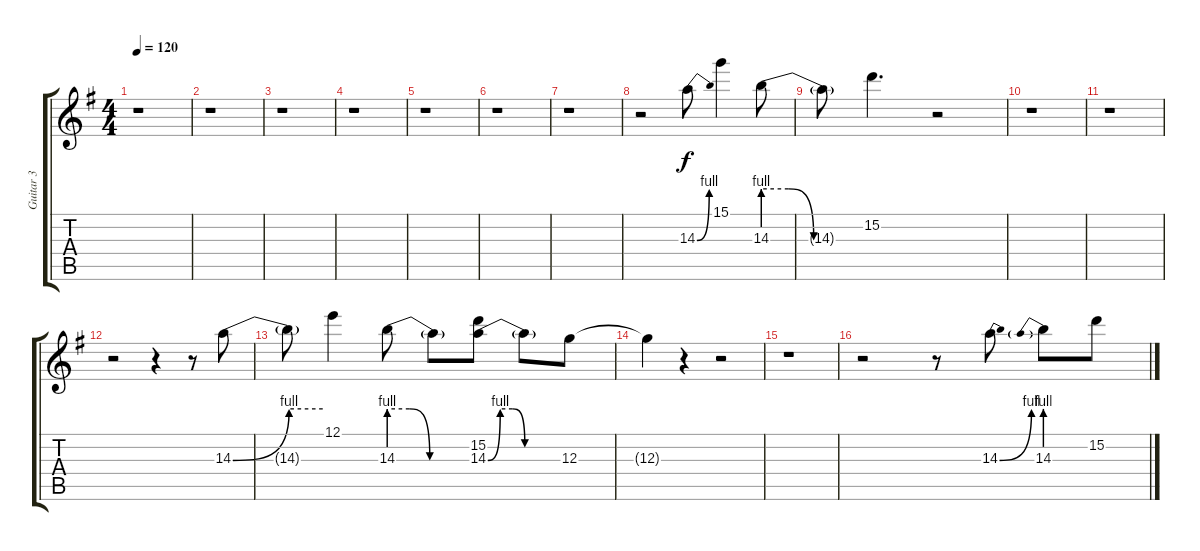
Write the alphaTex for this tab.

\track ("Guitar 3" "Guitar 3") {instrument distortionguitar}
\staff {score tabs}
\tuning (E4 B3 G3 D3 A2 E2) {hide}
\ts (4 4)
\tempo 120
\clef g2
\ks g
r.1{dy f} |
r.1 |
r.1 |
r.1 |
r.1 |
r.1 |
r.1 |
r.2 14.3{be (bend 0 0 60 4)}.8 15.1.4 14.3{be (custom 0 4 15 4 30 0 60 0)}.8 |
14.3{t}.8 15.2.4{d} r.2 |
r.1 |
r.1 |
r.2 r.4 r.8 14.3{be (bend 0 0 60 4)}.8 |
14.3{be (hold 0 4 60 4) t}.8 12.1.4 14.3{be (custom 0 4 15 4 30 0 60 0)}.8 14.3{t}.8 (15.2 14.3{be (custom 0 0 10 4 20 4 30 0 60 0)}).8 14.3{t}.8 12.3.8 |
12.3{t}.4 r.4 r.2 |
r.1 |
r.2 r.8 14.3{be (bend 0 0 60 4)}.8 14.3{be (prebend 0 4 60 4)}.8 15.2.8
